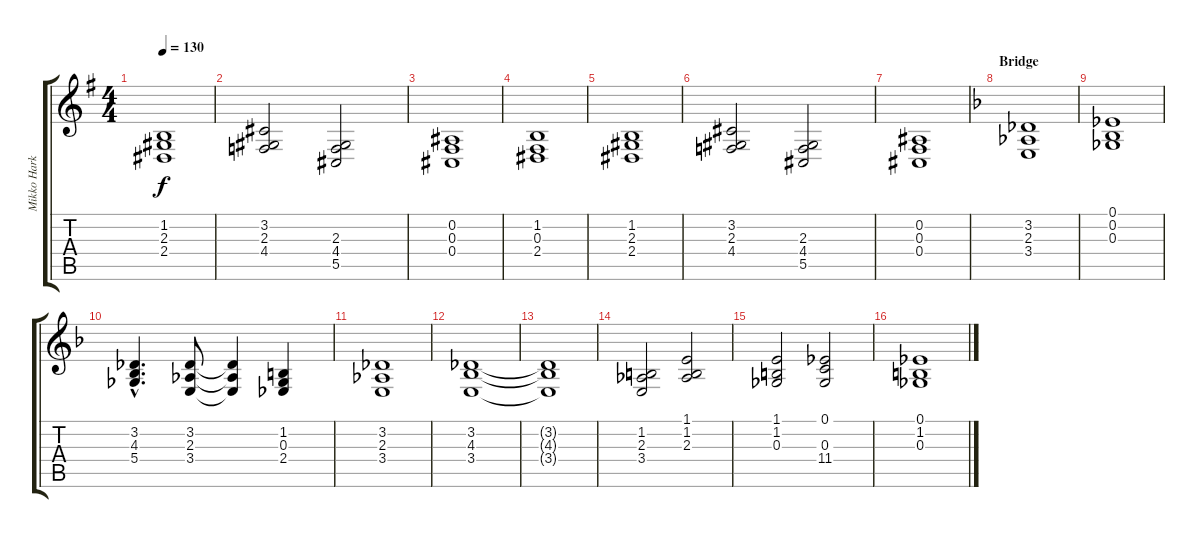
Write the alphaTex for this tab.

\track ("Mikko Harkin RH" "Mikko Hark") {instrument harpsichord}
\staff {score tabs}
\tuning (Eb4 Bb3 Gb3 Db3 Ab2 Eb2) {hide}
\ts (4 4)
\tempo 130
\clef g2
\ks eminor
(1.2 2.3 2.4).1{dy f} |
(3.2 2.3 4.4).2 (2.3 4.4 5.5).2 |
(0.2 0.3 0.4).1 |
(1.2 0.3 2.4).1 |
(1.2 2.3 2.4).1 |
(3.2 2.3 4.4).2 (2.3 4.4 5.5).2 |
(0.2 0.3 0.4).1 |
\section ("" "Bridge")
\ks dminor
(3.2 2.3 3.4).1{volume 11 instrument harpsichord} |
(0.1 0.2 0.3).1 |
(3.2{hac} 4.3{hac} 5.4{hac}).4{d} (3.2 2.3 3.4).8 (3.2{t} 2.3{t} 3.4{t}).4 (1.2 0.3 2.4).4 |
(3.2 2.3 3.4).1 |
(3.2 4.3 3.4).1 |
(3.2{t} 4.3{t} 3.4{t}).1 |
(1.2 2.3 3.4).2 (1.1 1.2 2.3).2 |
(1.1 1.2 0.3).2 (0.1 0.3 11.4).2 |
(0.1 1.2 0.3).1
